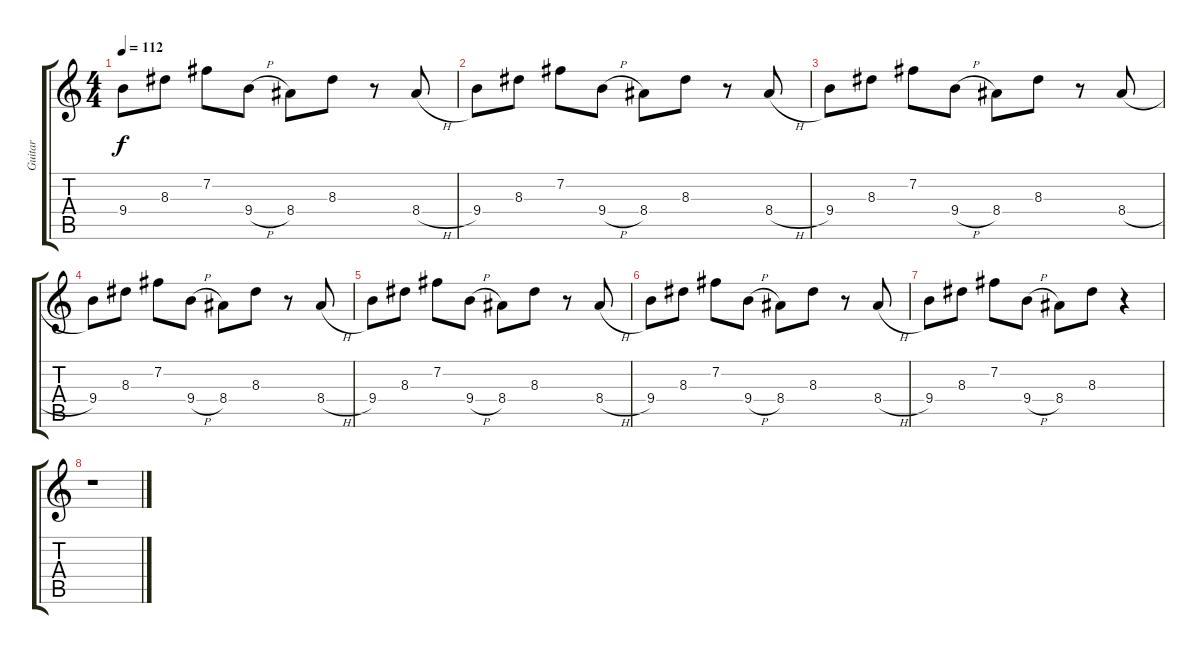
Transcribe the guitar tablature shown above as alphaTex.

\track ("Guitar" "Guitar") {instrument electricguitarjazz}
\staff {score tabs}
\tuning (E4 B3 G3 D3 A2 E2) {hide}
\ts (4 4)
\tempo 112
\clef g2
\ks c
9.4.8{dy f} 8.3.8 7.2.8 9.4{h}.8 8.4.8 8.3.8 r.8 8.4{h}.8 |
9.4.8 8.3.8 7.2.8 9.4{h}.8 8.4.8 8.3.8 r.8 8.4{h}.8 |
9.4.8 8.3.8 7.2.8 9.4{h}.8 8.4.8 8.3.8 r.8 8.4{h}.8 |
9.4.8 8.3.8 7.2.8 9.4{h}.8 8.4.8 8.3.8 r.8 8.4{h}.8 |
9.4.8 8.3.8 7.2.8 9.4{h}.8 8.4.8 8.3.8 r.8 8.4{h}.8 |
9.4.8 8.3.8 7.2.8 9.4{h}.8 8.4.8 8.3.8 r.8 8.4{h}.8 |
9.4.8 8.3.8 7.2.8 9.4{h}.8 8.4.8 8.3.8 r.4 |
r.1
